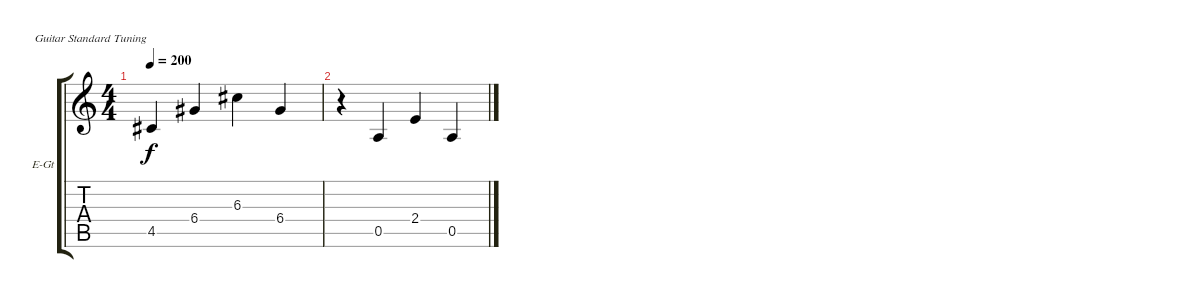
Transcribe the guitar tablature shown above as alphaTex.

\bracketExtendMode groupsimilarinstruments
\firstSystemTrackNameOrientation horizontal
\otherSystemsTrackNameOrientation horizontal
\track ("Dave" "E-Gt") {instrument electricguitarclean}
\staff {score tabs}
\tuning (E4 B3 G3 D3 A2 E2)
\ts (4 4)
\tempo 200
\clef g2
\scale
0.333333
\ks c
4.5.4{dy f} 6.4.4 6.3.4 6.4.4 |
\scale
0.333333 r.4 0.5.4 2.4.4 0.5.4 |
\scale
0.333333 |
\scale
0.333333 |
\scale
0.333333 |
\scale
0.333333 |
\scale
0.333333 |
\scale
0.333333 |
\scale
0.333333 |
\scale
0.333333 |
\scale
0.333333 |
\scale
0.333333 |
\scale
0.333333 |
\scale
0.333333 |
\scale
0.333333 |
\scale
0.333333
